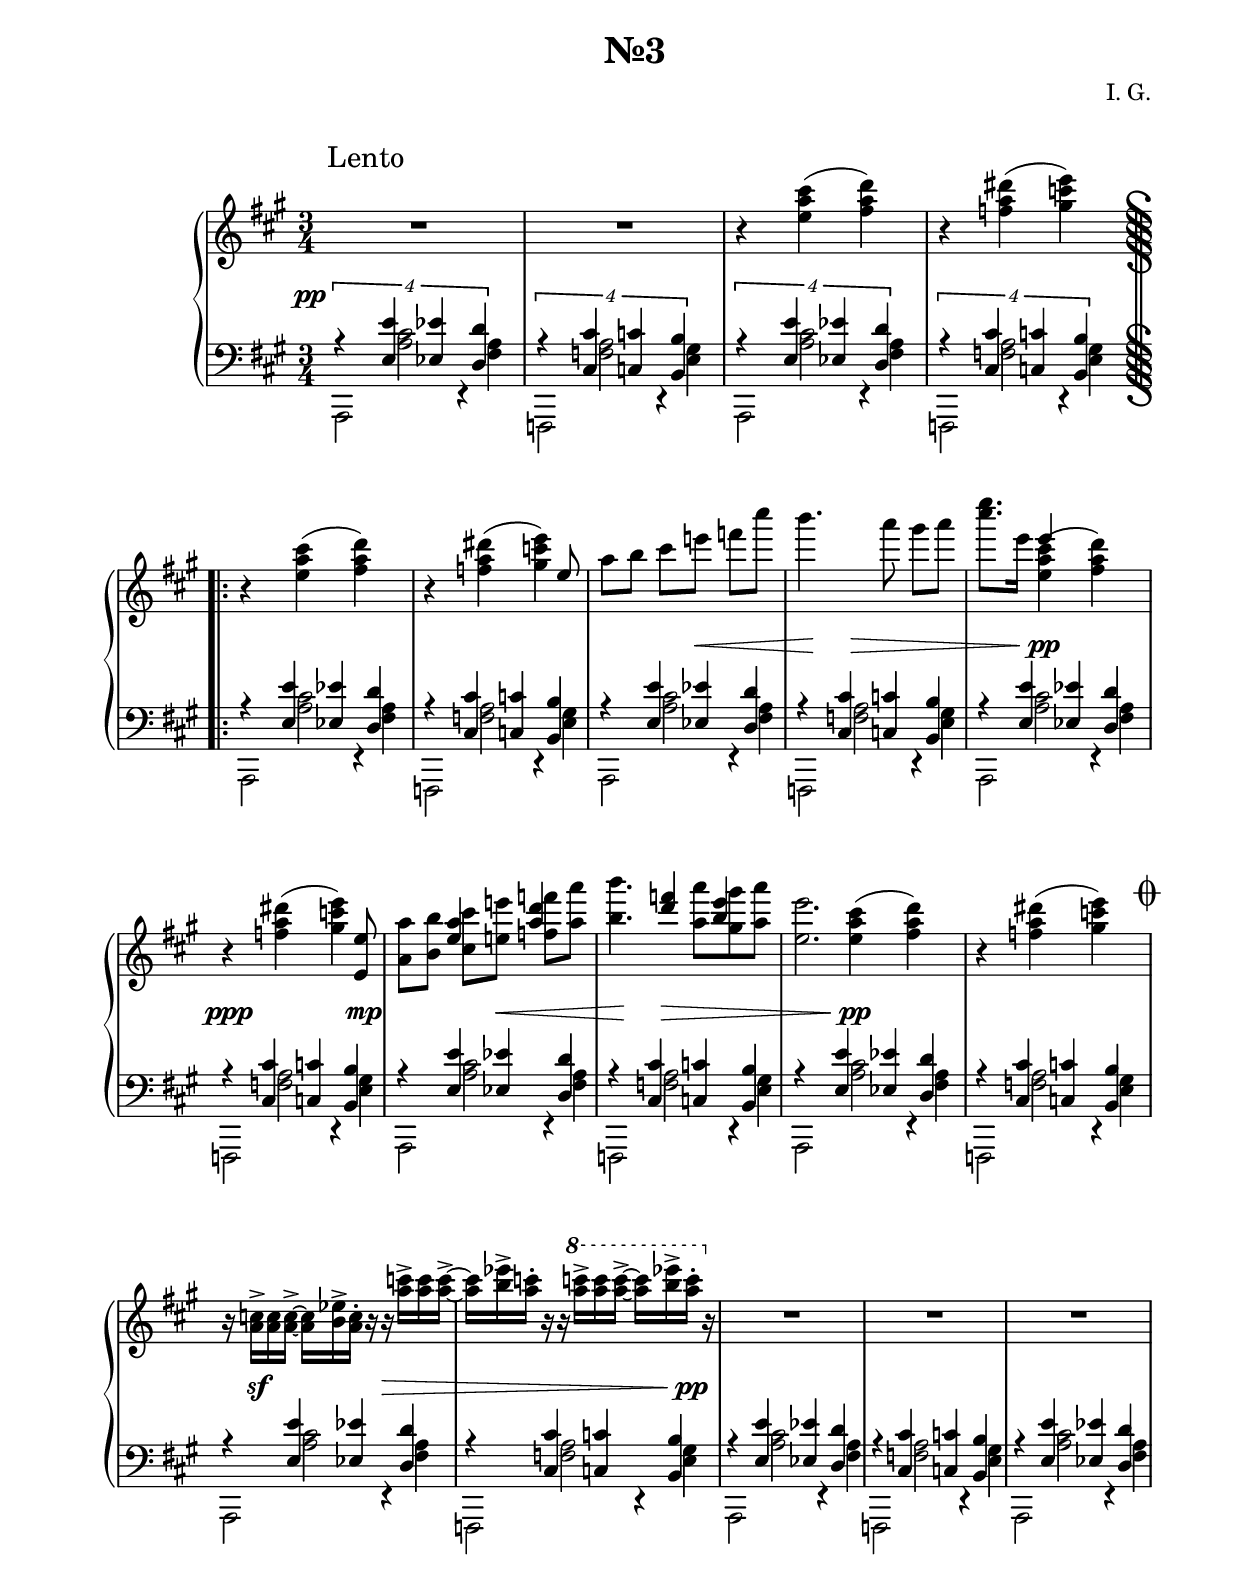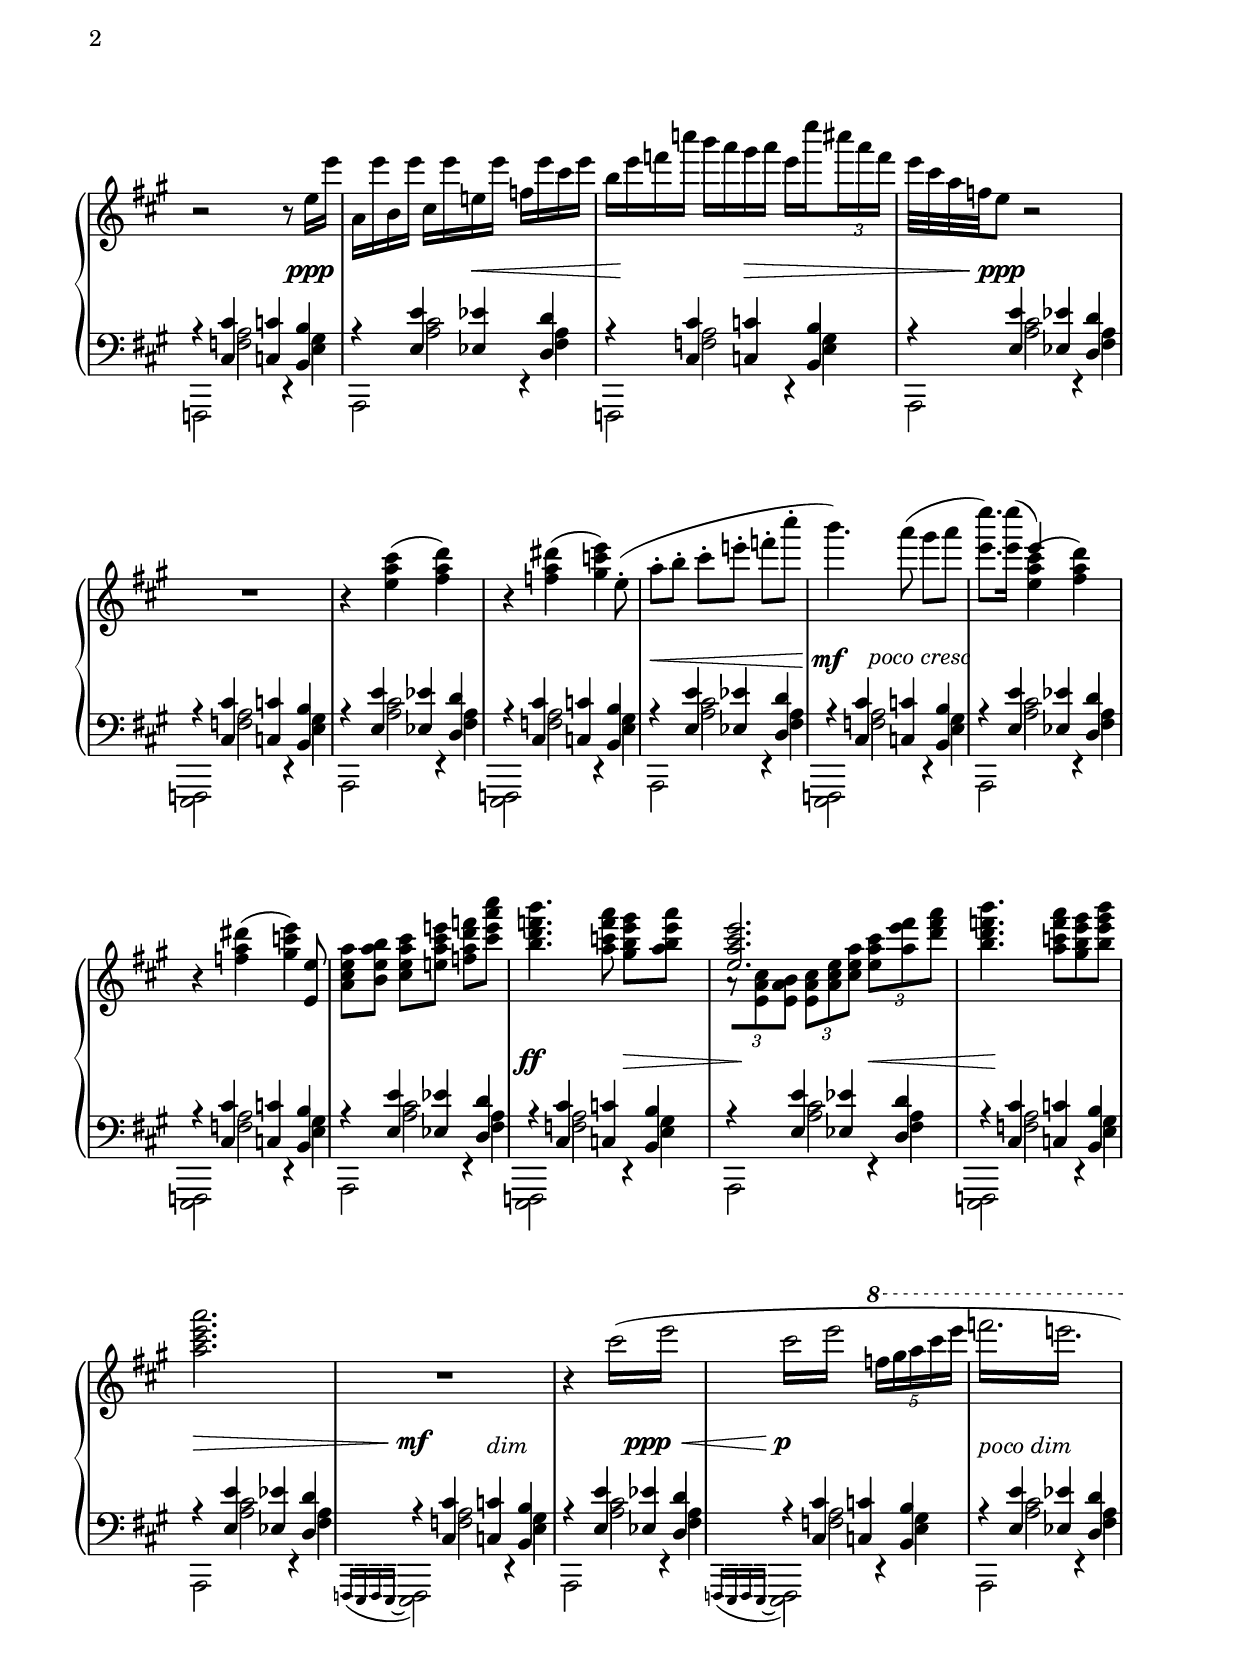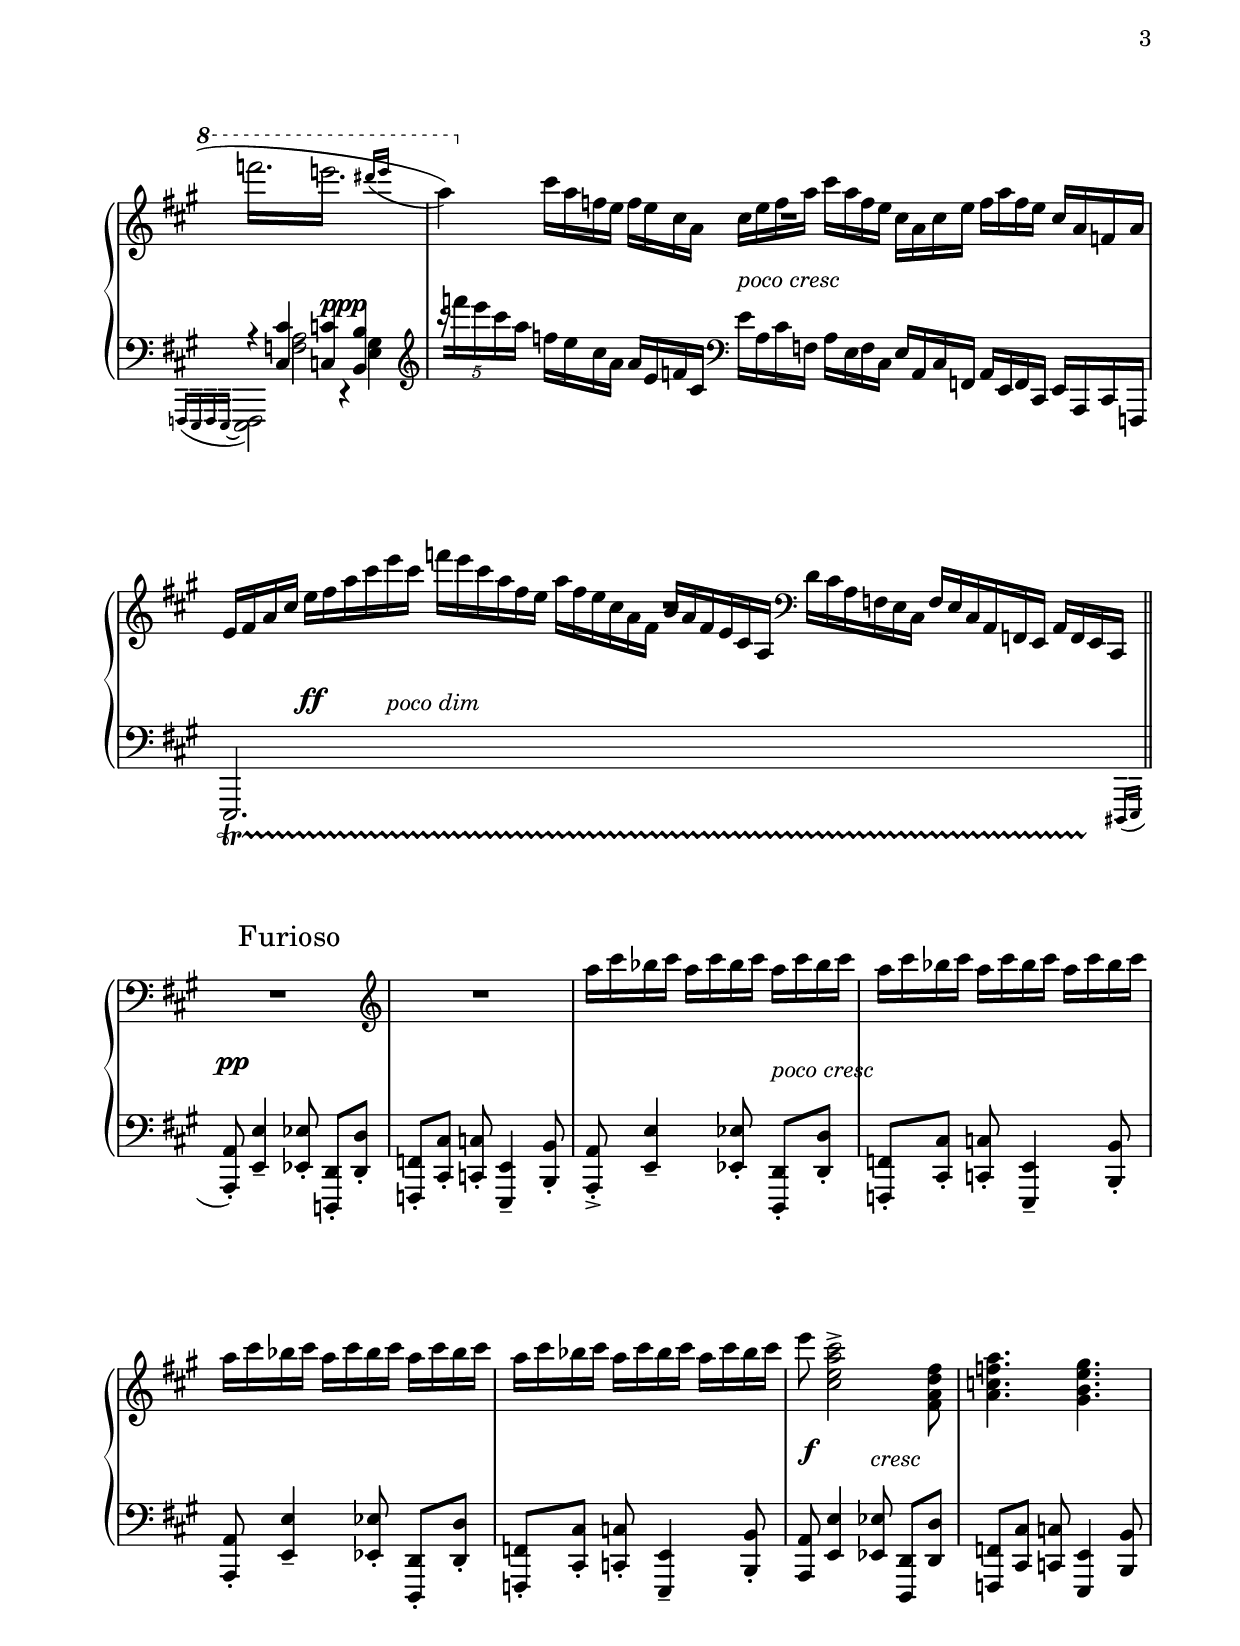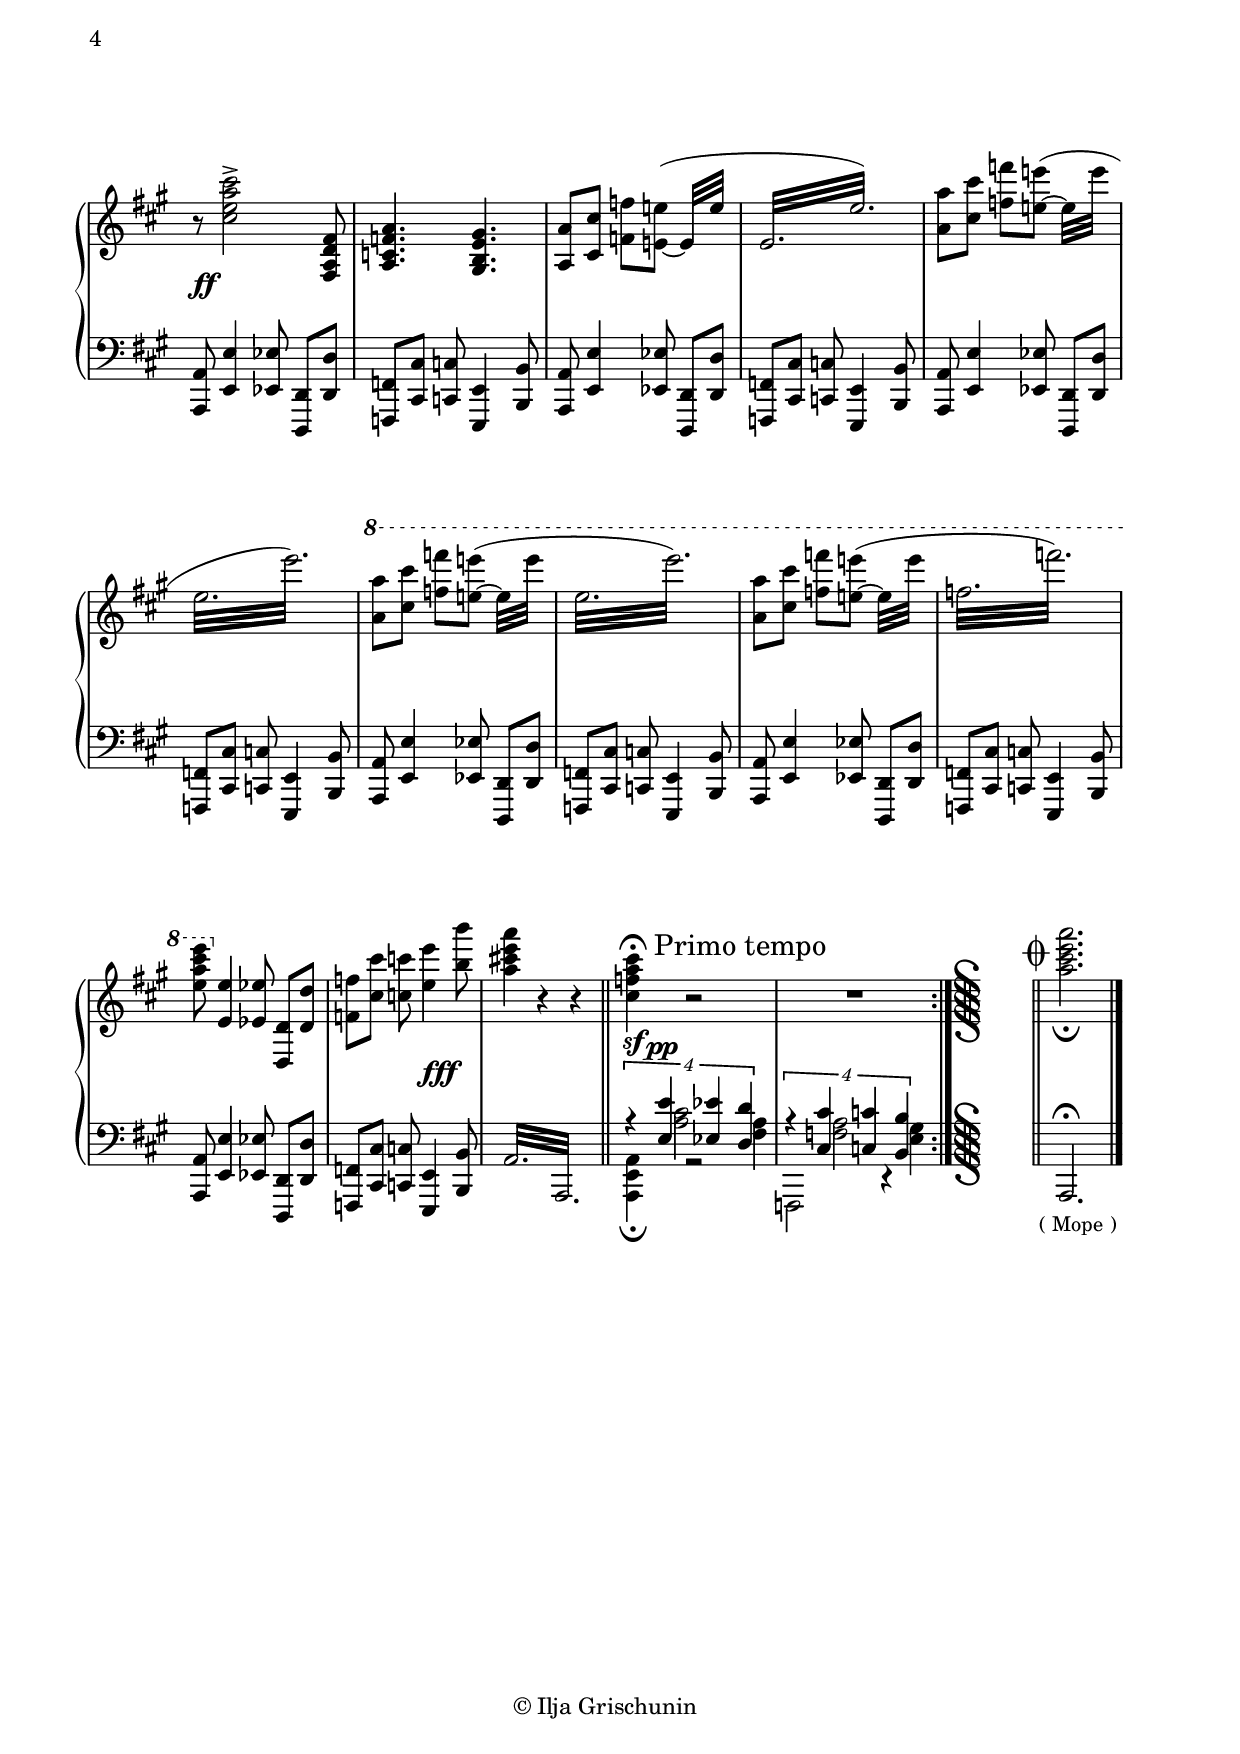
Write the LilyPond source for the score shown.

\version "2.18.0"

\language "deutsch"

\header {
  title = "№3"
  %meter = "Lento"
  composer = "I. G."
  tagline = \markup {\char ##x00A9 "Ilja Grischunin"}
}

\paper {
  #(set-paper-size "a4")
  top-system-spacing #'basic-distance = #25
  top-markup-spacing #'basic-distance = #15
  markup-system-spacing #'basic-distance = #30
  system-system-spacing #'basic-distance = #30
  last-bottom-spacing #'basic-distance = #25
  two-sided = ##t
  inner-margin = 20
  outer-margin = 15
}

\layout {
  \context {
    \PianoStaff
    \consists #Span_stem_engraver
  }
  \context{
    \Score
    \override StaffGrouper.staff-staff-spacing.basic-distance = #15
    \remove "Bar_number_engraver"
  }
}

\version "2.18.0"

\language "deutsch"

%%%%%%%%%%% RH %%%%%%%%%%%%
rechtsDrei = {
  \clef treble
  \key a \major
  \time 3/4
  \once\override Score.RehearsalMark.extra-offset = #'(4 . 2)
  \mark "Lento"
  R2. R r4 <e'' a'' cis'''>( <fis'' a'' d'''>)
  r <f'' a'' dis'''>( <gis'' c''' e'''>)
  \break
  \bar "S.|:-S"
  r4 <e'' a'' cis'''>( <fis'' a'' d'''>)
  r <<{s4 s8 e''}\\{<f'' a'' dis'''>4^( <gis'' c''' e'''>)}>>
  a''8[ h''] cis'''[ e'''!] f'''[ cis''''] h'''4. a'''8 gis'''[ a''']
  <cis'''' e''''>8. e'''16
  << {e'''4 s}\\{<e'' a'' cis'''>^( <fis'' a'' d'''>) }>>
  r <<
    {
      s4 s8 <e' e''>
      \override NoteColumn #'force-hshift = #-1.3
      s4 <e'' a''> <a'' d'''> s <d''' f'''> <h'' e'''>
      s \stemDown <e'' a'' cis'''>^( <fis'' a'' d'''>)
    }
    \\
    {
      <f'' a'' dis'''>4^( <gis'' c''' e'''>)
      <a' a''>8[ <h' h''>] <cis'' cis'''>[ <e''! e'''!>]
      <f'' f'''>[ <a'' a'''>] <h'' h'''>4. <a'' a'''>8 <gis'' gis'''> <a'' a'''>
      <e'' e'''>2.
    }
  >>
  r4 <f'' a'' dis'''>4^(
  \once \override Score.RehearsalMark #'extra-offset = #'( 6 . -3 )
  %\once \override Score.RehearsalMark #'font-size = #1
  \mark \markup { \musicglyph #"scripts.coda" }
  <gis'' c''' e'''>)
  r16 <a' c''>-> q q->~ q <h' es''>-> <a' c''>-. r
  r <a'' c'''>-> q q->~ q <h'' es'''>-> <a'' c'''>-. r r
  \ottava #1
  \set Staff.ottavation = #"8"
  <a''' c''''>-> q q->~ q <h''' es''''>-> <a''' c''''>-.
  \ottava #0 r
  R2.*3 r2 r8 e''16 e''' a' e''' h' e''' cis'' e''' e''! e''' f'' e''' cis''' e'''
  h'' e''' f''' c'''' h''' a''' gis''' a'''
  \set subdivideBeams = ##t
  \set tupletSpannerDuration = #(ly:make-moment 1 4)
  \set baseMoment = #(ly:make-moment 1 8)
  \override TupletBracket #'bracket-visibility = ##f
  e''' e'''' \times 2/3 {cis''''16 a''' f'''} e'''32 cis''' a'' f'' e''8 r2 R2.
  r4 <e'' a'' cis'''>( <fis'' a'' d'''>)
  r <<
    {
      \stemDown
      <f'' a'' dis'''>4^( <gis'' c''' e'''>)
      s2. s s4 <e'' a'' cis'''>^( <fis'' a'' d'''>)
    }
    \\
    {
      s4 s8 e''^.^( a''8^.[ h''^.] cis'''^.[ e'''!^.]
      f'''^.[ cis''''^.] h'''4.) a'''8^( gis'''[ a''']
      <e''' e''''>8.) <e''' e''''>16^( \stemUp e'''4) s
    }
  >>
  r <<
    {
      s4 s8 <e' e''>
    }
    \\
    {
      <f'' a'' dis'''>4^( <gis'' c''' e'''>)
    }
  >>
  <a' cis'' e'' a''>8[ <h' e'' a''h''>]
  <cis'' e'' a'' cis'''>[ <e''! a'' cis''' e'''!>]
  <f'' a'' d''' f'''>[ <cis''' e''' a''' cis''''>]
  <h'' d''' f''' h'''>4.<a'' c''' f''' a'''>8
  <gis'' h'' e''' gis'''>[ <a'' h'' e''' a'''>]
  <<
    {
      <e'' a'' cis''' e'''>2.
    }
    \\
    {
      \times 2/3 {a'8\rest[ <e' a' cis''><e' a' h'>]}
      \times 2/3 {<e' a' cis''>8<a' cis'' e''><cis'' e'' a''>}
      \times 2/3 {<e'' a'' cis'''>8<a'' e''' fis'''><d''' fis''' a'''>}
    }
  >>
  <h'' d''' f''' h'''>4. <a'' c''' f''' a'''>8
  <gis'' h'' e''' gis'''><h'' e''' gis''' h'''>
  <a'' cis''' e''' a'''>2. R
  r4
  <<
    {
      s2 s2.*2

      #(define afterGraceFraction (cons 15 16))
      \afterGrace s2. {
        %\shape #'(
         %          (( 0 . 0) (0.5 . -0.5) (1 . -1) (2 . -1))
          %         ((0 . -1) (0.5 . -0.5) (0 . 0) (0 . 0))
           %        ) Slur
        dis''''16[_( e'''']
      }
      \hideNotes
      a'''4)
      \unHideNotes
    }
    \\
    {
      \repeat tremolo 4 {cis'''16^( e'''}
      \repeat tremolo 4 {cis'''16 e'''}
      \ottava #1
      \set Staff.ottavation = #"8"
      \times 4/5 {f'''16 gis''' a''' cis'''' e''''}
      \repeat tremolo 6 {f''''16 e''''!}
      \repeat tremolo 6 {f''''16 e''''!}
      \cadenzaOn
      a'''4)
    }
  >>
  \ottava #0
  \relative a'{
    \set baseMoment = #(ly:make-moment 1 2)
    cis'16[ a f e] f[ e cis a] cis[ e f a] cis[ a f e]
    cis[ a cis e] f[ a f e] cis[ a f a]\bar "|"
    e[ f a cis] e[ f a cis e cis] f[ e cis a f e] a[ f e cis a f] h[ a f e cis a]
    \clef bass
    d[ cis a f e cis] f[ e cis a f e] a[ f e cis]
  }
  \cadenzaOff
  \bar "||"
  %\once\override Score.MetronomeMark.extra-offset = #'(-2 . 2)
  %\tempo "Furioso"
  \once\override Score.RehearsalMark.extra-offset = #'(4 . 2)
  \mark "Furioso"
  R2.
  \clef treble
  R2.
  \repeat unfold 12 {a''16 cis''' b'' cis''' }
  e'''8 <cis'' e'' a'' cis'''>2-> <fis' a' d'' fis''>8
  <a' c'' f'' a''>4. <gis' h' e'' gis''>
  r8 <cis'' e'' a'' cis'''>2-> <fis a d' fis'>8
  <a c' f' a'>4. <gis h e' gis'>
  <a a'>8[ <cis' cis''>] <f' f''>[ <e'! e''!>]~(
  \override Beam.gap = #0
  \repeat tremolo 4 {e'32 e''}
  \repeat tremolo 12 {e'32 e'')}
  <a' a''>8[ <cis'' cis'''>] <f'' f'''>[ <e''! e'''!>]~(
  \repeat tremolo 4 {e''32 e'''}
  \repeat tremolo 12 {e''32 e''')}
  \ottava #1
  \set Staff.ottavation = #"8"
  <a'' a'''>8[ <cis''' cis''''>] <f''' f''''>[ <e'''! e''''!>]~(
  \repeat tremolo 4 {e'''32 e''''}
  \repeat tremolo 12 {e'''32 e'''')}
  <a'' a'''>8[ <cis''' cis''''>] <f''' f''''>[ <e'''! e''''!>]~(
  \repeat tremolo 4 {e'''32 e''''}
  \repeat tremolo 12 {f'''32 f'''')}
  <e''' a''' cis'''' e''''>8
  \ottava #0
  <e' e''>4 <es' es''>8 <d d'>[ <d' d''>]
  <f' f''>[ <cis'' cis'''>] <c'' c'''> <e'' e'''>4
  <h'' h'''>8 <a'' cis'''! e''' a'''>4 r r \bar "||"
  %\once\override Score.MetronomeMark.extra-offset = #'(2.5 . -2)
  %\tempo "Primo tempo"
  \once\override Score.RehearsalMark.extra-offset = #'(13 . -3)
  \mark "Primo tempo"
  <cis'' f'' a'' cis'''>4\fermata r2 R2. \bar ":|.S-S"
  \cadenzaOn
  \stopStaff
  s4
  \bar "||"
  \startStaff
  \cadenzaOff
  \mark \markup { \musicglyph #"scripts.coda" }
  <a'' cis''' e''' a'''>2._\fermata
  \bar "|."
  \override Score.RehearsalMark.self-alignment-X = #RIGHT
  \override Score.RehearsalMark.direction = #DOWN
  \override Score.RehearsalMark.extra-offset = #'(0 . -1)
  \mark \markup {\small{( Море )}}
}
%%%%%%%% DYNAMIC %%%%%%%%%%
dynamicDrei = {
  \override Hairpin.to-barline = ##f
  \override Hairpin.minimum-length = #10
  \once \override DynamicText #'extra-offset = #'(-3 . -3)
  s2.*6\pp
  \override DynamicText #'extra-offset = #'(0 . -2)
  \override Hairpin #'extra-offset = #'(0 . -2)
  \override TextScript.extra-offset = #'(0 . -1)
  s4. s4.\< s4\! s2\> s4 s2\pp s2\ppp s8 s\mp s4. s4.\< s4\! s2\> s4 s2\pp s2.
  s16
  \override DynamicText #'extra-offset = #'(0 . -0.5)
  \override Hairpin #'extra-offset = #'(0 . -0.5)
  s8.\sf s4 s\> s2 s8 s8\pp s2.*3 s2 s8
  \override DynamicText #'extra-offset = #'(0 . -2)
  \override Hairpin #'extra-offset = #'(0 . -2)
  s\ppp s4. s\< s\!s\> s8 s8\ppp s2
  s2.*3 s2.\< s4\mf s2-\markup {\italic {poco cresc}} s2.*3 s2\ff s4\> s2\! s4\<
  s2.\! s\> s4.\mf s-\markup {\italic dim} s s\ppp\< s2.\p
  s2.-\markup {\italic {poco dim}} s2 s4\ppp s2. s4^\markup {\italic {poco cresc}}
  s1 s4 s4\ff s4*9-\markup {\italic {poco dim}}
  \override DynamicText #'extra-offset = #'(0 . 0.5)
  \override Hairpin #'extra-offset = #'(0 . 0.5)
  \override TextScript.extra-offset = #'(0 . 0.5)
  s2.*2\pp
  s2 s4-\markup {\italic {poco cresc}} s2.*3 s4.\f s-\markup {\italic cresc} s2.
  s2.*11\ff s2
  \once\override DynamicText #'extra-offset = #'(0 . -3)
  s4\fff s2.
  \once\override DynamicText #'extra-offset = #'(0 . 0)
  s8.\sf
  \once\override DynamicText #'extra-offset = #'(0 . -0.5)
  s16\pp s2
}
%%%%%%%%%%% LH %%%%%%%%%%%%
voiceA = \relative e {
  \repeat unfold 2 {
    \times 3/4 {
      <<
        {
          r4 <e e'> <es es'> <d d'>
        }
        \\
        {
          \override NoteColumn #'force-hshift = #1.3
          s4 <a' cis>2 <fis a>4
        }
      >>
    }
    \times 3/4 { << { r <cis cis'> <c c'> <h h'> } \\ { s4 <f' a>2 <e gis>4 } >>  }
  }
  \override TupletNumber #'transparent = ##t
  \override TupletBracket #'bracket-visibility = ##f
  \repeat unfold 18 {
    \times 3/4 { <<   { r4 <e e'> <es es'> <d d'> }  \\  { s4 <a' cis>2 <fis a>4 } >> }
    \times 3/4 { << { r <cis cis'> <c c'> <h h'> } \\ { s4 <f' a>2 <e gis>4 } >>  }
  }
  s2.* 27 s4
  \override TupletNumber #'transparent = ##f
  \override TupletBracket #'bracket-visibility = ##t
  \times 3/4 {
    <<
      {
        r4 <e e'> <es es'> <d d'>
      }
      \\
      {
        \override NoteColumn #'force-hshift = #1.3
        s4 <a' cis>2 <fis a>4
      }
    >>
  }
  \times 3/4 { << { r <cis cis'> <c c'> <h h'> } \\ { s4 <f' a>2 <e gis>4 } >>  }
  \cadenzaOn
  \stopStaff
  s4
  \bar "||"
  \startStaff
  \cadenzaOff
  s2.
}
voiceB = \relative a, {
  \repeat unfold 11 {a,2 r4 f2 r4}
  \repeat unfold 6 {a2 r4 <e f>2 r4}
  \repeat unfold 3 {a2 r4 \acciaccatura { \stemUp f16[e f e]~} <e f>2 r4}
  \clef treble
  \times 4/5 {r16[ f''''' e cis a]} f16[ e cis a] \stemUp a[ e f cis]
  \clef bass
  \stemDown e[ a, cis f,] a[ e f cis]
  \stemUp e[ a, cis f,] a[ e f cis] e[ a, cis f,]
  \override TrillSpanner #'(bound-details right padding) = #1
  \once \override TrillSpanner #'extra-offset = #'(0 . 0.2)
  e2.\startTrillSpan s
  #(define afterGraceFraction (cons 15 16))
  s \afterGrace s2 {dis16[(\stopTrillSpan e]}
  <a a'>8-.) <e' e'>4-- <es es'>8-. <d, d'>-.[ <d' d'>-.]
  <f, f'>-.[ <cis' cis'>-.] <c c'>-. <e, e'>4-- <h' h'>8-.
  <a a'>8-.-> <e' e'>4-- <es es'>8-. <d, d'>-.[ <d' d'>-.]
  <f, f'>-.[ <cis' cis'>-.] <c c'>-. <e, e'>4-- <h' h'>8-.
  <a a'>8-. <e' e'>4-- <es es'>8-. <d, d'>-.[ <d' d'>-.]
  <f, f'>-.[ <cis' cis'>-.] <c c'>-. <e, e'>4-- <h' h'>8-.
  \repeat unfold 7 {
    <a a'>8 <e' e'>4 <es es'>8 <d, d'>[ <d' d'>]
    <f, f'>[ <cis' cis'>] <c c'> <e, e'>4 <h' h'>8
  }
  \repeat tremolo 12 {a'32 a,}
  <a e' a>4\fermata r2
  f r4
  \cadenzaOn
  \stopStaff
  s4
  \bar "||"
  \startStaff
  \cadenzaOff
  \stemUp
  a2.^\fermata
}
linksDrei = {
  \clef bass
  \key a \major
  \time 3/4
  <<
    {
      \voiceA
    }
    \\
    {
      \voiceB
    }
  >>
}


\score {
  \new PianoStaff <<
    \new Staff = "RH" \rechtsDrei
    \new Dynamics = "Dynamics_pf" \dynamicDrei
    \new Staff = "LH" \linksDrei
  >>
}